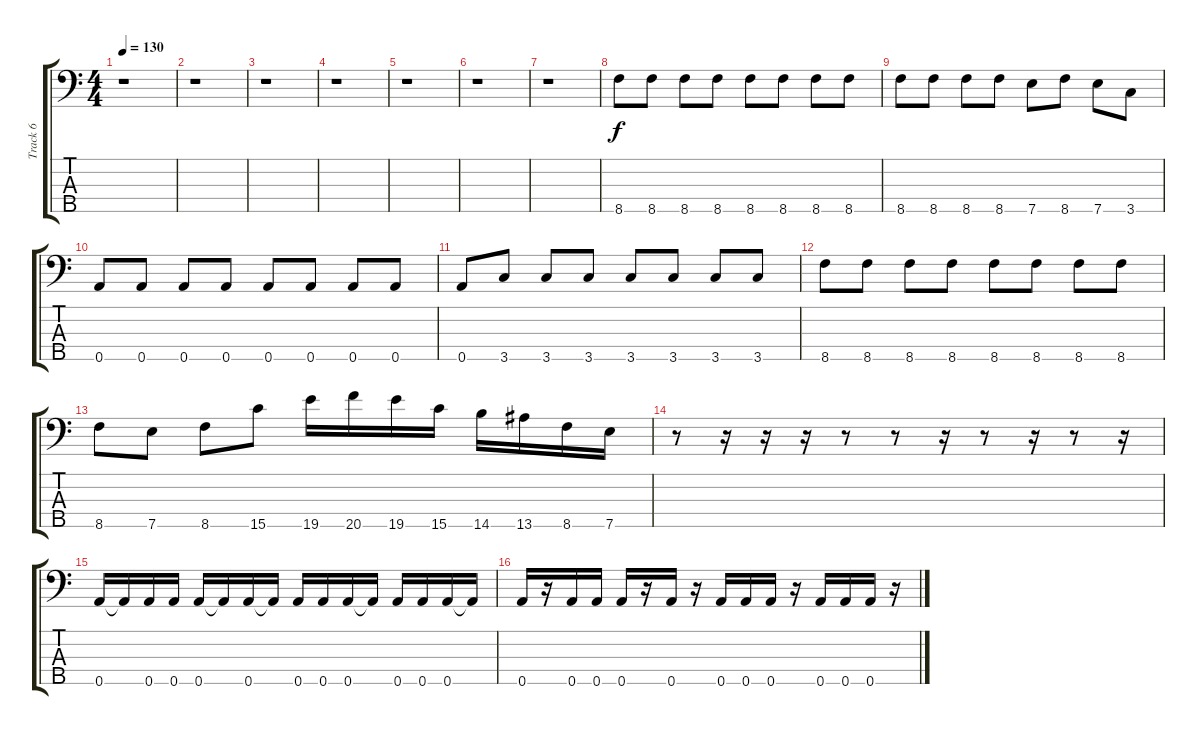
\track ("Track 6" "Track 6") {instrument electricbasspick}
\staff {score tabs}
\tuning (Gb1 D2 A2 E2 A1) {hide}
\ts (4 4)
\tempo 130
\clef f4
\ks c
r.1{dy f} |
r.1 |
r.1 |
r.1 |
r.1 |
r.1 |
r.1 |
8.5.8 8.5.8 8.5.8 8.5.8 8.5.8 8.5.8 8.5.8 8.5.8 |
8.5.8 8.5.8 8.5.8 8.5.8 7.5.8 8.5.8 7.5.8 3.5.8 |
0.5.8 0.5.8 0.5.8 0.5.8 0.5.8 0.5.8 0.5.8 0.5.8 |
0.5.8 3.5.8 3.5.8 3.5.8 3.5.8 3.5.8 3.5.8 3.5.8 |
8.5.8 8.5.8 8.5.8 8.5.8 8.5.8 8.5.8 8.5.8 8.5.8 |
8.5.8 7.5.8 8.5.8 15.5.8 19.5.16 20.5.16 19.5.16 15.5.16 14.5.16 13.5.16 8.5.16 7.5.16 |
r.8 r.16 r.16 r.16 r.8 r.8 r.16 r.8 r.16 r.8 r.16 |
0.5.16 0.5{t}.16 0.5.16 0.5.16 0.5.16 0.5{t}.16 0.5.16 0.5{t}.16 0.5.16 0.5.16 0.5.16 0.5{t}.16 0.5.16 0.5.16 0.5.16 0.5{t}.16 |
0.5.16 r.16 0.5.16 0.5.16 0.5.16 r.16 0.5.16 r.16 0.5.16 0.5.16 0.5.16 r.16 0.5.16 0.5.16 0.5.16 r.16
